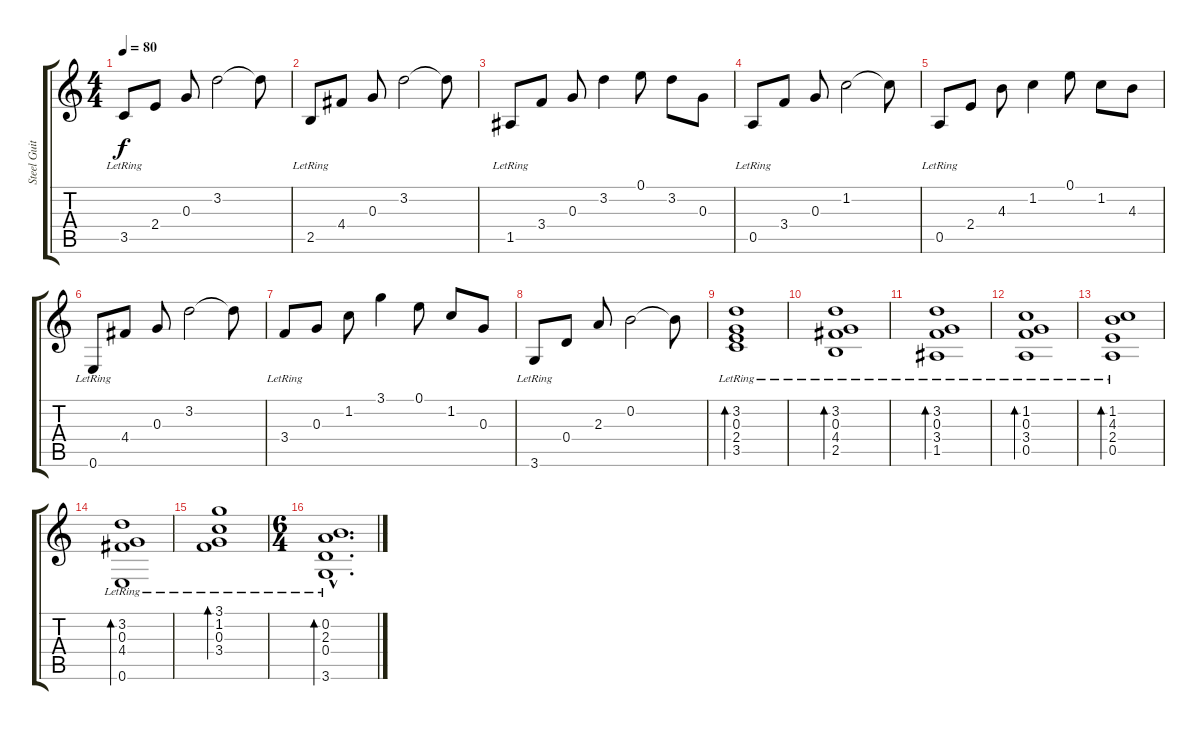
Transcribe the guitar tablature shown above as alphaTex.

\track ("Steel Guitar" "Steel Guit") {instrument acousticguitarsteel}
\staff {score tabs}
\tuning (E4 B3 G3 D3 A2 E2) {hide}
\ts (4 4)
\tempo 80
\clef g2
\ks c
3.5{lr}.8{dy f} 2.4.8 0.3.8 3.2.2 3.2{t}.8 |
2.5{lr}.8 4.4.8 0.3.8 3.2.2 3.2{t}.8 |
1.5{lr}.8 3.4.8 0.3.8 3.2.4 0.1.8 3.2.8 0.3.8 |
0.5{lr}.8 3.4.8 0.3.8 1.2.2 1.2{t}.8 |
0.5{lr}.8 2.4.8 4.3.8 1.2.4 0.1.8 1.2.8 4.3.8 |
0.6{lr}.8 4.4.8 0.3.8 3.2.2 3.2{t}.8 |
3.4{lr}.8 0.3.8 1.2.8 3.1.4 0.1.8 1.2.8 0.3.8 |
3.6{lr}.8 0.4.8 2.3.8 0.2.2 0.2{t}.8 |
(3.2 0.3 2.4 3.5{lr}).1{bd 240} |
(3.2 0.3 4.4 2.5{lr}).1{bd 240} |
(3.2 0.3 3.4 1.5{lr}).1{bd 240} |
(1.2 0.3 3.4 0.5{lr}).1{bd 240} |
(1.2 4.3 2.4 0.5{lr}).1{bd 240} |
(3.2 0.3 4.4 0.6{lr}).1{bd 240} |
(3.1 1.2 0.3 3.4{lr}).1{bd 240} |
\ts (6 4)
(0.2{hac} 2.3{hac} 0.4{hac} 3.6{hac lr}).1{d bd 240}
